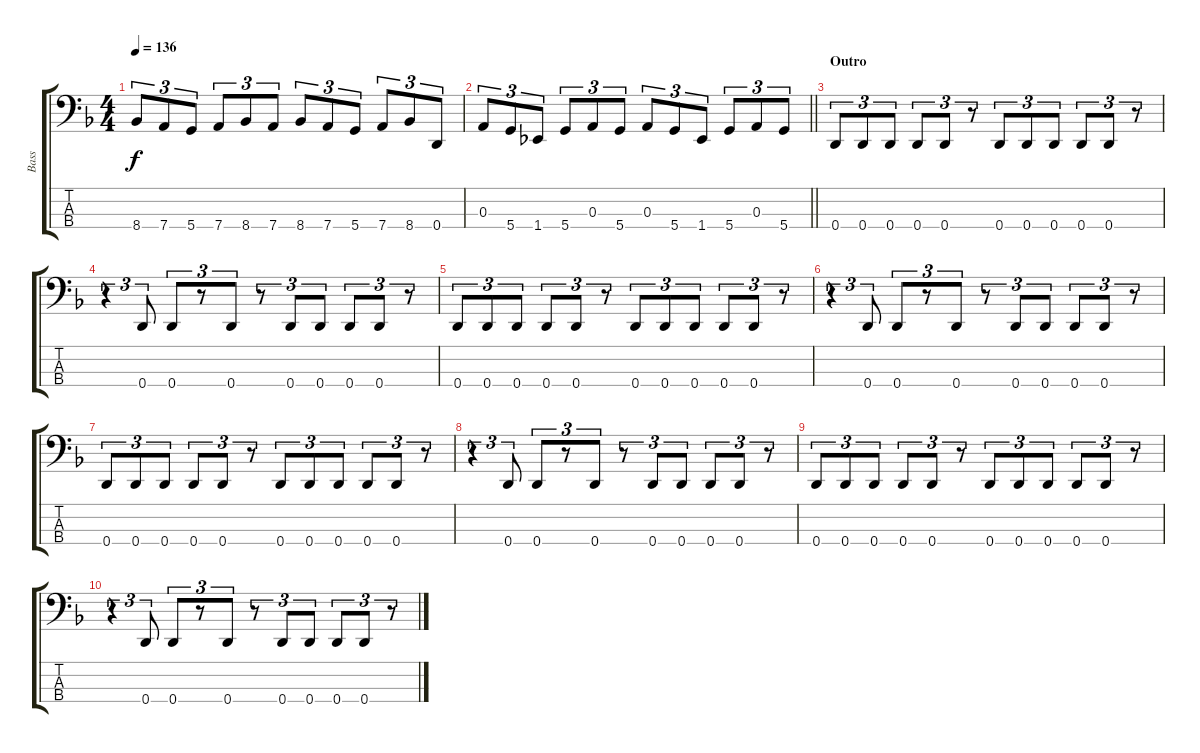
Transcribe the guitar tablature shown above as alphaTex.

\track ("Bass" "Bass") {instrument electricbasspick}
\staff {score tabs}
\tuning (G2 D2 A1 D1) {hide}
\ts (4 4)
\tempo 136
\clef f4
\ks dminor
8.4.8{tu (3 2) dy f} 7.4.8{tu (3 2)} 5.4.8{tu (3 2)} 7.4.8{tu (3 2)} 8.4.8{tu (3 2)} 7.4.8{tu (3 2)} 8.4.8{tu (3 2)} 7.4.8{tu (3 2)} 5.4.8{tu (3 2)} 7.4.8{tu (3 2)} 8.4.8{tu (3 2)} 0.4.8{tu (3 2)} |
\barLineRight lightlight
0.3.8{tu (3 2)} 5.4.8{tu (3 2)} 1.4.8{tu (3 2)} 5.4.8{tu (3 2)} 0.3.8{tu (3 2)} 5.4.8{tu (3 2)} 0.3.8{tu (3 2)} 5.4.8{tu (3 2)} 1.4.8{tu (3 2)} 5.4.8{tu (3 2)} 0.3.8{tu (3 2)} 5.4.8{tu (3 2)} |
\section ("" "Outro")
0.4.8{tu (3 2)} 0.4.8{tu (3 2)} 0.4.8{tu (3 2)} 0.4.8{tu (3 2)} 0.4.8{tu (3 2)} r.8{tu (3 2)} 0.4.8{tu (3 2)} 0.4.8{tu (3 2)} 0.4.8{tu (3 2)} 0.4.8{tu (3 2)} 0.4.8{tu (3 2)} r.8{tu (3 2)} |
r.4{tu (3 2)} 0.4.8{tu (3 2)} 0.4.8{tu (3 2)} r.8{tu (3 2)} 0.4.8{tu (3 2)} r.8{tu (3 2)} 0.4.8{tu (3 2)} 0.4.8{tu (3 2)} 0.4.8{tu (3 2)} 0.4.8{tu (3 2)} r.8{tu (3 2)} |
0.4.8{tu (3 2)} 0.4.8{tu (3 2)} 0.4.8{tu (3 2)} 0.4.8{tu (3 2)} 0.4.8{tu (3 2)} r.8{tu (3 2)} 0.4.8{tu (3 2)} 0.4.8{tu (3 2)} 0.4.8{tu (3 2)} 0.4.8{tu (3 2)} 0.4.8{tu (3 2)} r.8{tu (3 2)} |
r.4{tu (3 2)} 0.4.8{tu (3 2)} 0.4.8{tu (3 2)} r.8{tu (3 2)} 0.4.8{tu (3 2)} r.8{tu (3 2)} 0.4.8{tu (3 2)} 0.4.8{tu (3 2)} 0.4.8{tu (3 2)} 0.4.8{tu (3 2)} r.8{tu (3 2)} |
0.4.8{tu (3 2)} 0.4.8{tu (3 2)} 0.4.8{tu (3 2)} 0.4.8{tu (3 2)} 0.4.8{tu (3 2)} r.8{tu (3 2)} 0.4.8{tu (3 2)} 0.4.8{tu (3 2)} 0.4.8{tu (3 2)} 0.4.8{tu (3 2)} 0.4.8{tu (3 2)} r.8{tu (3 2)} |
r.4{tu (3 2)} 0.4.8{tu (3 2)} 0.4.8{tu (3 2)} r.8{tu (3 2)} 0.4.8{tu (3 2)} r.8{tu (3 2)} 0.4.8{tu (3 2)} 0.4.8{tu (3 2)} 0.4.8{tu (3 2)} 0.4.8{tu (3 2)} r.8{tu (3 2)} |
0.4.8{tu (3 2)} 0.4.8{tu (3 2)} 0.4.8{tu (3 2)} 0.4.8{tu (3 2)} 0.4.8{tu (3 2)} r.8{tu (3 2)} 0.4.8{tu (3 2)} 0.4.8{tu (3 2)} 0.4.8{tu (3 2)} 0.4.8{tu (3 2)} 0.4.8{tu (3 2)} r.8{tu (3 2)} |
r.4{tu (3 2)} 0.4.8{tu (3 2)} 0.4.8{tu (3 2)} r.8{tu (3 2)} 0.4.8{tu (3 2)} r.8{tu (3 2)} 0.4.8{tu (3 2)} 0.4.8{tu (3 2)} 0.4.8{tu (3 2)} 0.4.8{tu (3 2)} r.8{tu (3 2)}
